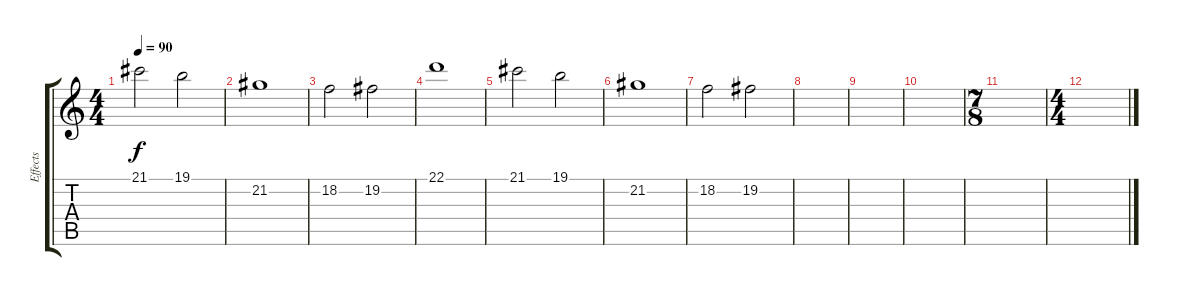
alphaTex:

\track ("Effects" "Effects") {instrument seashore}
\staff {score tabs}
\tuning (E4 B3 G3 D3 A2 E2) {hide}
\ts (4 4)
\tempo 90
\clef g2
\ks c
21.1.2{dy f} 19.1.2 |
21.2.1 |
18.2.2 19.2.2 |
22.1.1 |
21.1.2 19.1.2 |
21.2.1 |
18.2.2 19.2.2 |
|
|
|
\ts (7 8)
|
\ts (4 4)
